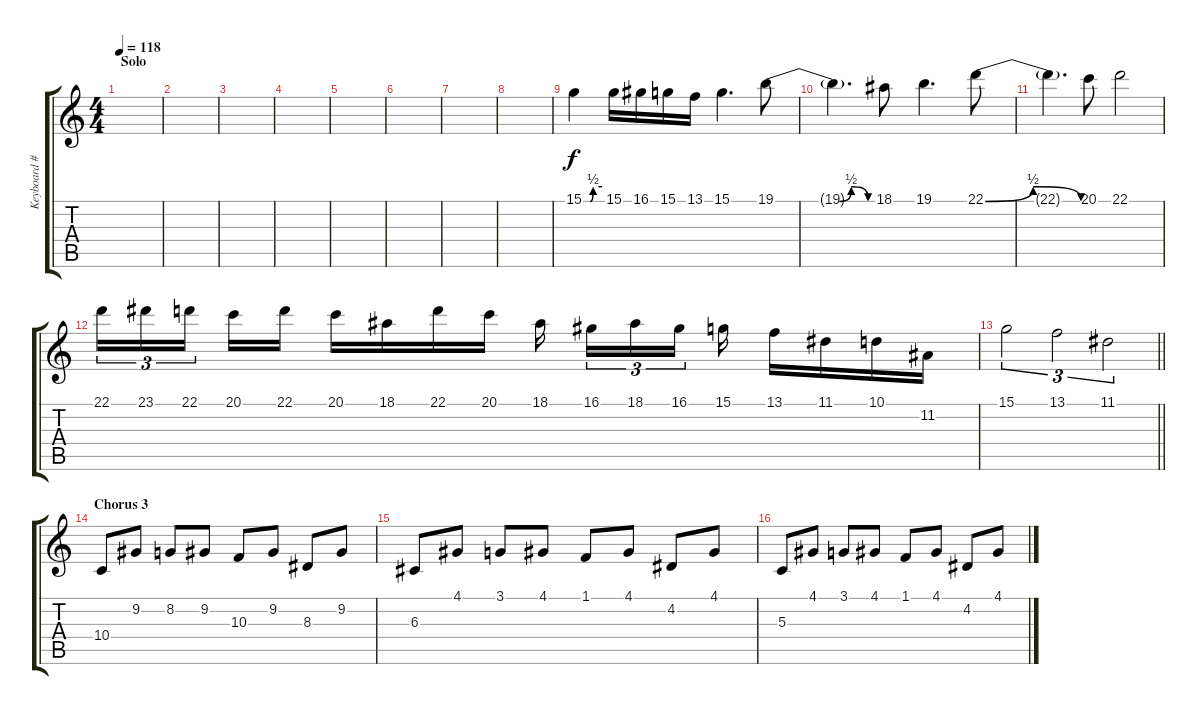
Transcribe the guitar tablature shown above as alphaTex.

\track ("Keyboard #3" "Keyboard #") {instrument reedorgan}
\staff {score tabs}
\tuning (E4 B3 G3 D3 A2 E2) {hide}
\ts (4 4)
\section ("" "Solo")
\tempo 118
\clef g2
\ks c
|
|
|
|
|
|
|
|
15.1{be (custom 0 0 21 0 31 2 60 2)}.4 15.1.16 16.1.16 15.1.16 13.1.16 15.1.4{d} 19.1{be (custom 0 0 38 0 45 2 55 0 60 0)}.8 |
19.1{t}.4{d} 18.1.8 19.1.4{d} 22.1{be (bendrelease 0 0 20 2 25 2 60 0)}.8 |
22.1{t}.4{d} 20.1.8 22.1.2 |
22.1.16{tu (3 2)} 23.1.16{tu (3 2)} 22.1.16{tu (3 2)} 20.1.16 22.1.16 20.1.16 18.1.16 22.1.16 20.1.16 18.1.16 16.1.16{tu (3 2)} 18.1.16{tu (3 2)} 16.1.16{tu (3 2)} 15.1.16 13.1.16 11.1.16 10.1.16 11.2.16 |
\barLineRight lightlight
15.1.2{tu (3 2)} 13.1.2{tu (3 2)} 11.1.2{tu (3 2)} |
\section ("" "Chorus 3")
10.4.8 9.2.8 8.2.8 9.2.8 10.3.8 9.2.8 8.3.8 9.2.8 |
6.3.8 4.1.8 3.1.8 4.1.8 1.1.8 4.1.8 4.2.8 4.1.8 |
5.3.8 4.1.8 3.1.8 4.1.8 1.1.8 4.1.8 4.2.8 4.1.8
